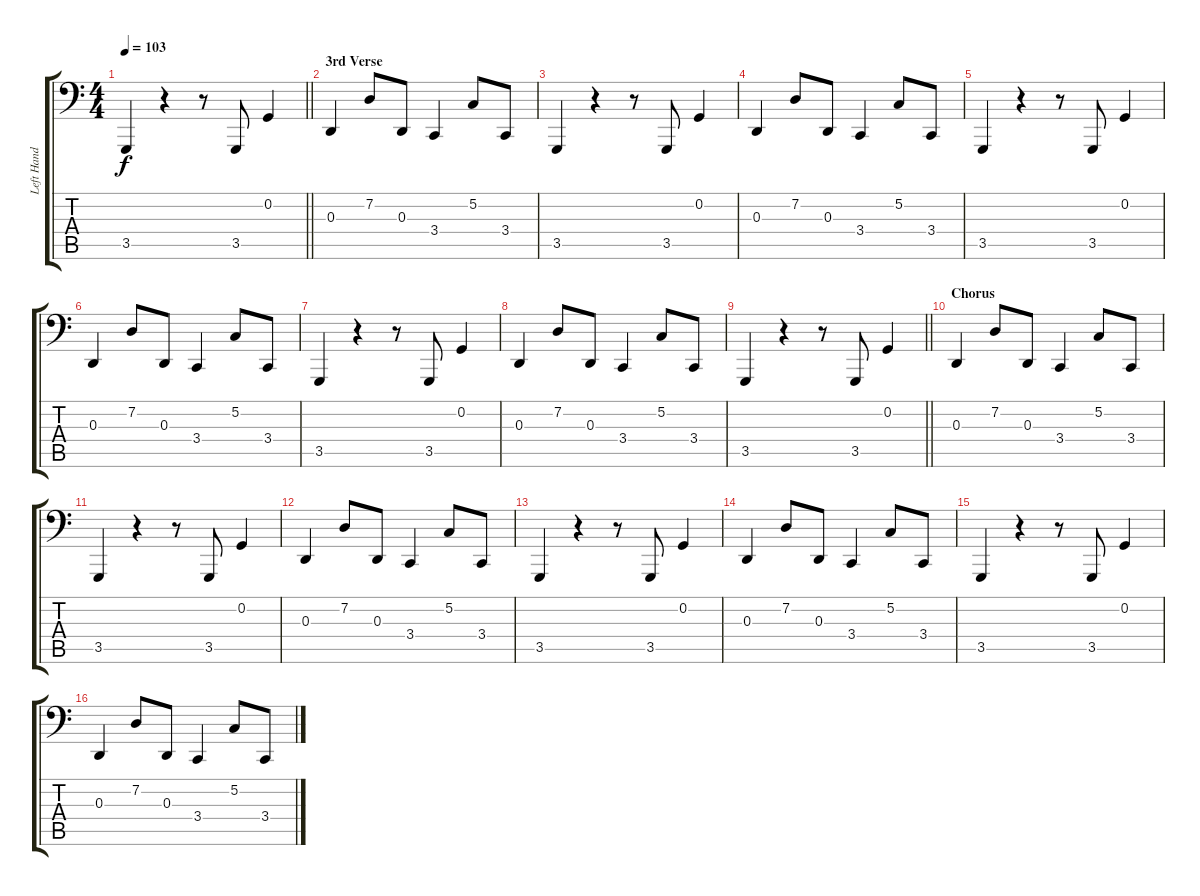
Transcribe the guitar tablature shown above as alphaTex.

\track ("Left Hand" "Left Hand") {instrument acousticgrandpiano}
\staff {score tabs}
\tuning (C3 G2 D2 A1 E1 B0) {hide}
\ts (4 4)
\tempo 103
\clef f4
\barLineRight lightlight
\ks c
3.5.4{dy f} r.4 r.8 3.5.8 0.2.4 |
\section ("" "3rd Verse")
0.3.4 7.2.8 0.3.8 3.4.4 5.2.8 3.4.8 |
3.5.4 r.4 r.8 3.5.8 0.2.4 |
0.3.4 7.2.8 0.3.8 3.4.4 5.2.8 3.4.8 |
3.5.4 r.4 r.8 3.5.8 0.2.4 |
0.3.4 7.2.8 0.3.8 3.4.4 5.2.8 3.4.8 |
3.5.4 r.4 r.8 3.5.8 0.2.4 |
0.3.4 7.2.8 0.3.8 3.4.4 5.2.8 3.4.8 |
\barLineRight lightlight
3.5.4 r.4 r.8 3.5.8 0.2.4 |
\section ("" "Chorus")
0.3.4 7.2.8 0.3.8 3.4.4 5.2.8 3.4.8 |
3.5.4 r.4 r.8 3.5.8 0.2.4 |
0.3.4 7.2.8 0.3.8 3.4.4 5.2.8 3.4.8 |
3.5.4 r.4 r.8 3.5.8 0.2.4 |
0.3.4 7.2.8 0.3.8 3.4.4 5.2.8 3.4.8 |
3.5.4 r.4 r.8 3.5.8 0.2.4 |
0.3.4 7.2.8 0.3.8 3.4.4 5.2.8 3.4.8
